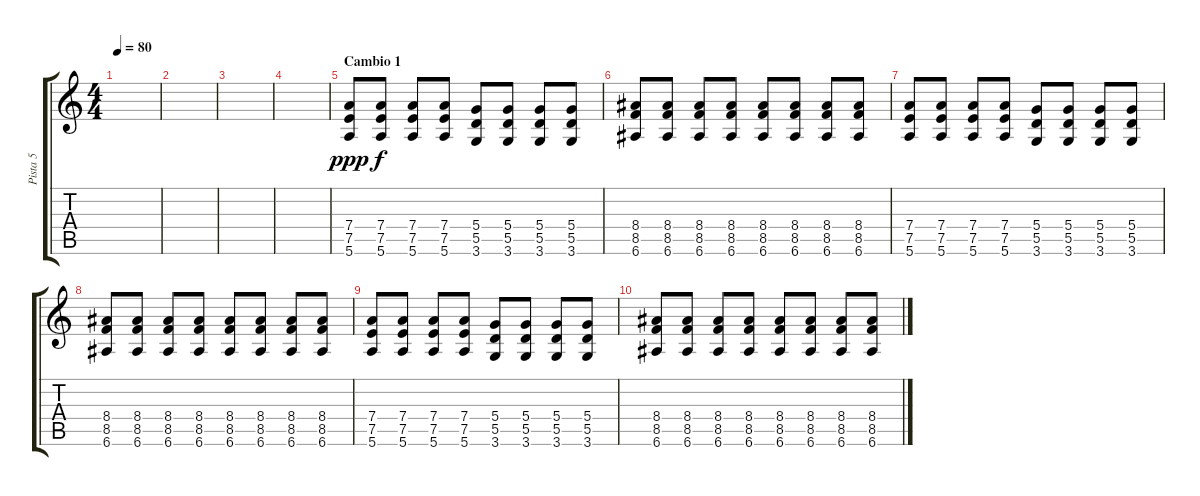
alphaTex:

\track ("Pista 5" "Pista 5") {instrument distortionguitar}
\staff {score tabs}
\tuning (E4 B3 G3 D3 A2 E2) {hide}
\ts (4 4)
\tempo 80
\clef g2
\ks c
|
|
|
|
\section ("" "Cambio 1")
(7.4 7.5 5.6).8{dy ppp} (7.4 7.5 5.6).8{dy f} (7.4 7.5 5.6).8 (7.4 7.5 5.6).8 (5.4 5.5 3.6).8 (5.4 5.5 3.6).8 (5.4 5.5 3.6).8 (5.4 5.5 3.6).8 |
(8.4 8.5 6.6).8 (8.4 8.5 6.6).8 (8.4 8.5 6.6).8 (8.4 8.5 6.6).8 (8.4 8.5 6.6).8 (8.4 8.5 6.6).8 (8.4 8.5 6.6).8 (8.4 8.5 6.6).8 |
(7.4 7.5 5.6).8 (7.4 7.5 5.6).8 (7.4 7.5 5.6).8 (7.4 7.5 5.6).8 (5.4 5.5 3.6).8 (5.4 5.5 3.6).8 (5.4 5.5 3.6).8 (5.4 5.5 3.6).8 |
(8.4 8.5 6.6).8 (8.4 8.5 6.6).8 (8.4 8.5 6.6).8 (8.4 8.5 6.6).8 (8.4 8.5 6.6).8 (8.4 8.5 6.6).8 (8.4 8.5 6.6).8 (8.4 8.5 6.6).8 |
(7.4 7.5 5.6).8 (7.4 7.5 5.6).8 (7.4 7.5 5.6).8 (7.4 7.5 5.6).8 (5.4 5.5 3.6).8 (5.4 5.5 3.6).8 (5.4 5.5 3.6).8 (5.4 5.5 3.6).8 |
(8.4 8.5 6.6).8 (8.4 8.5 6.6).8 (8.4 8.5 6.6).8 (8.4 8.5 6.6).8 (8.4 8.5 6.6).8 (8.4 8.5 6.6).8 (8.4 8.5 6.6).8 (8.4 8.5 6.6).8
